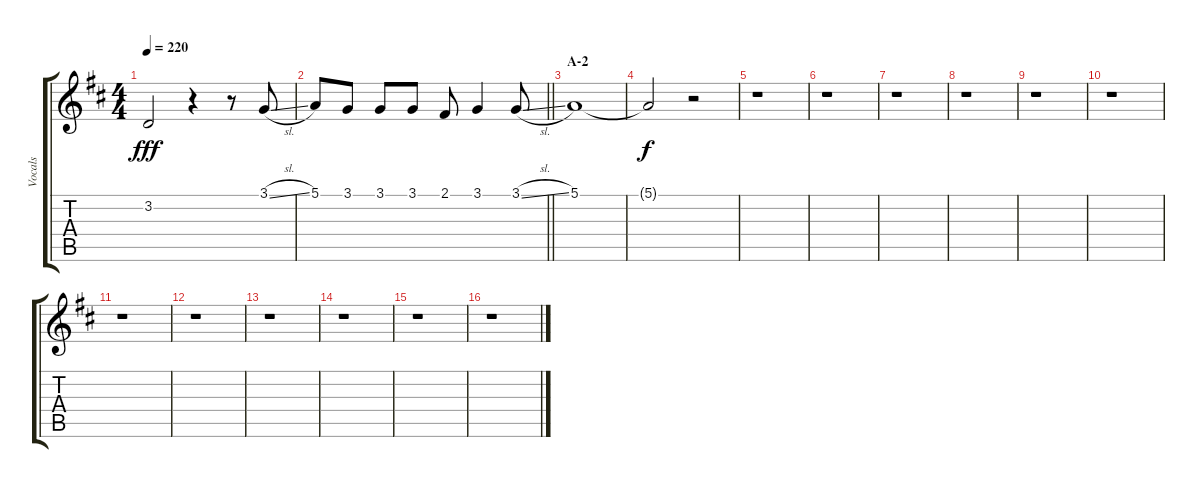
\track ("Vocals" "Vocals") {instrument voiceoohs}
\staff {score tabs}
\tuning (E4 B3 G3 D3 A2 E2) {hide}
\ts (4 4)
\tempo 220
\clef g2
\ks d
3.2.2{dy fff} r.4 r.8 3.1{sl}.8 |
\barLineRight lightlight
5.1.8 3.1.8 3.1.8 3.1.8 2.1.8 3.1.4 3.1{sl}.8 |
\section ("" "A-2")
5.1.1 |
5.1{t}.2{dy f} r.2 |
r.1 |
r.1 |
r.1 |
r.1 |
r.1 |
r.1 |
r.1 |
r.1 |
r.1 |
r.1 |
r.1 |
r.1
